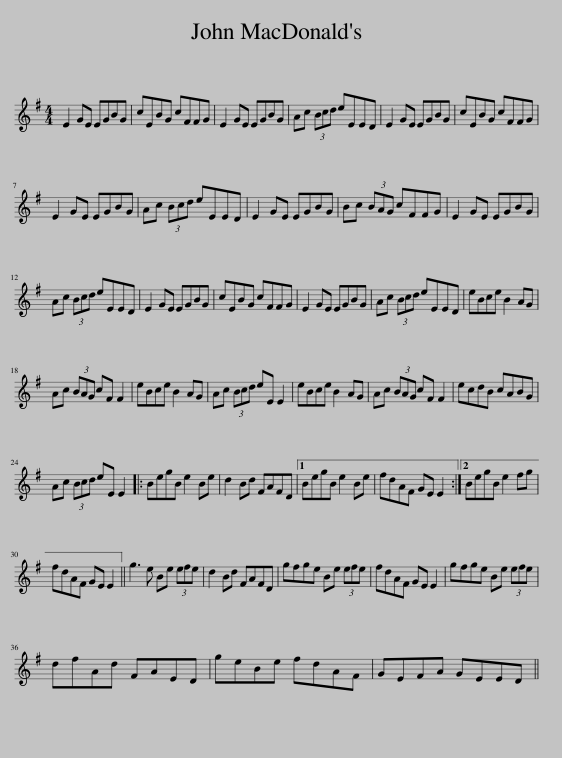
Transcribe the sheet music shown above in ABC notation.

X:1
L:1/8
M:4/4
I:linebreak $
K:G
V:1 treble
V:1
 E2 GE EGBG | cEBG cFFG | E2 GE EGBG | Ac (3Bcd eEED | E2 GE EGBG | %5
 cEBG cFFG |$ E2 GE EGBG | Ac (3Bcd eEED | E2 GE EGBG | Bc (3BAG cFFG | %10
 E2 GE EGBG |$ Ac (3Bcd eEED | E2 GE EGBG | cEBG cFFG | E2 GE EGBG | %15
 Ac (3Bcd eEED | eBce B2 AG |$ Ac (3BAG cF F2 | eBce B2 AG | Ac (3Bcd eE E2 | %20
 eBce B2 AG | Ac (3BAG cF F2 | ecdB cABG |$ Ac (3Bcd eE E2 |: BegB e2 Be | %25
 d2 Bd FAFD |1 BegB e2 Be | fdAF GE E2 :|2 BegB e2 fg |$ fdAF GE E2 || %30
 g3 e Be (3efe | d2 Bd FAFD | gfge Be (3efe | fdAF GE E2 | gfge Be (3efe |$ %35
 dfAd FAED | geBe fdAF | GEFA GEED || %38
